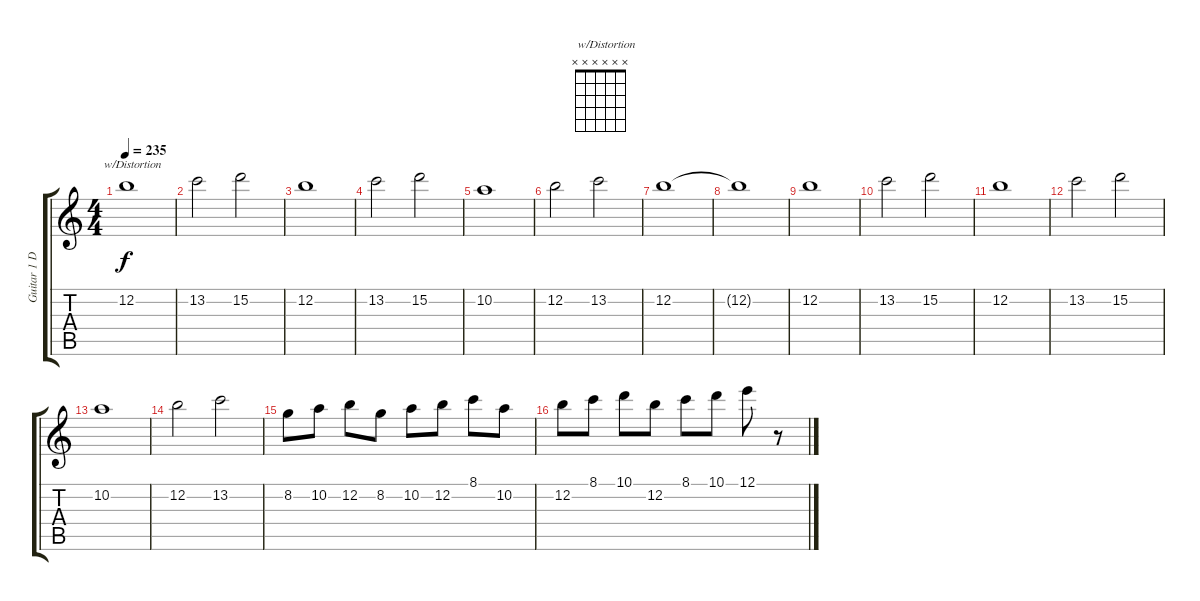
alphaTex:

\track ("Guitar 1 David Murray" "Guitar 1 D") {instrument electricguitarclean}
\staff {score tabs}
\tuning (E4 B3 G3 D3 A2 E2) {hide}
\chord ("    w/Distortion" x x x x x x) {firstfret 0}
\ts (4 4)
\tempo 230
\tempo 235
\clef g2
\ks c
12.2.1{ch "    w/Distortion" dy f volume 8 instrument distortionguitar} |
13.2.2 15.2.2 |
12.2.1 |
13.2.2 15.2.2 |
10.2.1 |
12.2.2 13.2.2 |
12.2.1 |
12.2{t}.1 |
12.2.1 |
13.2.2 15.2.2 |
12.2.1 |
13.2.2 15.2.2 |
10.2.1 |
12.2.2 13.2.2 |
8.2.8 10.2.8 12.2.8 8.2.8 10.2.8 12.2.8 8.1.8 10.2.8 |
12.2.8 8.1.8 10.1.8 12.2.8 8.1.8 10.1.8 12.1.8 r.8
